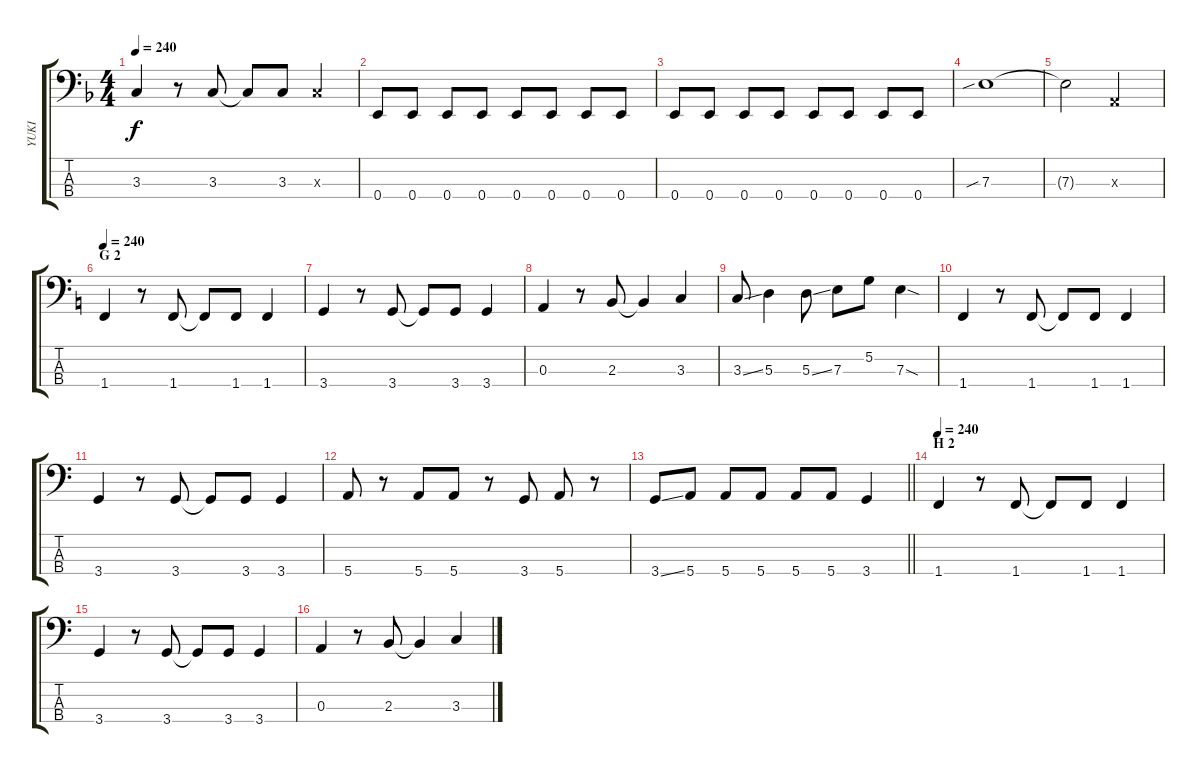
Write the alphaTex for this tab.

\track ("YUKI" "YUKI") {instrument electricbasspick}
\staff {score tabs}
\tuning (G2 D2 A1 E1) {hide}
\ts (4 4)
\tempo 240
\clef f4
\ks f
3.3.4{dy f} r.8 3.3.8 3.3{t}.8 3.3.8 3.3{x}.4 |
0.4.8 0.4.8 0.4.8 0.4.8 0.4.8 0.4.8 0.4.8 0.4.8 |
0.4.8 0.4.8 0.4.8 0.4.8 0.4.8 0.4.8 0.4.8 0.4.8 |
7.3{sib}.1 |
7.3{t}.2 0.3{x}.2 |
\section ("" "G 2")
\tempo 240
\ks c
1.4.4 r.8 1.4.8 1.4{t}.8 1.4.8 1.4.4 |
3.4.4 r.8 3.4.8 3.4{t}.8 3.4.8 3.4.4 |
0.3.4 r.8 2.3.8 2.3{t}.4 3.3.4 |
3.3{ss}.8 5.3.4 5.3{ss}.8 7.3.8 5.2.8 7.3{sod}.4 |
1.4.4 r.8 1.4.8 1.4{t}.8 1.4.8 1.4.4 |
3.4.4 r.8 3.4.8 3.4{t}.8 3.4.8 3.4.4 |
5.4.8 r.8 5.4.8 5.4.8 r.8 3.4.8 5.4.8 r.8 |
\barLineRight lightlight
3.4{ss}.8 5.4.8 5.4.8 5.4.8 5.4.8 5.4.8 3.4.4 |
\section ("" "H 2")
\tempo 240
1.4.4 r.8 1.4.8 1.4{t}.8 1.4.8 1.4.4 |
3.4.4 r.8 3.4.8 3.4{t}.8 3.4.8 3.4.4 |
0.3.4 r.8 2.3.8 2.3{t}.4 3.3.4
